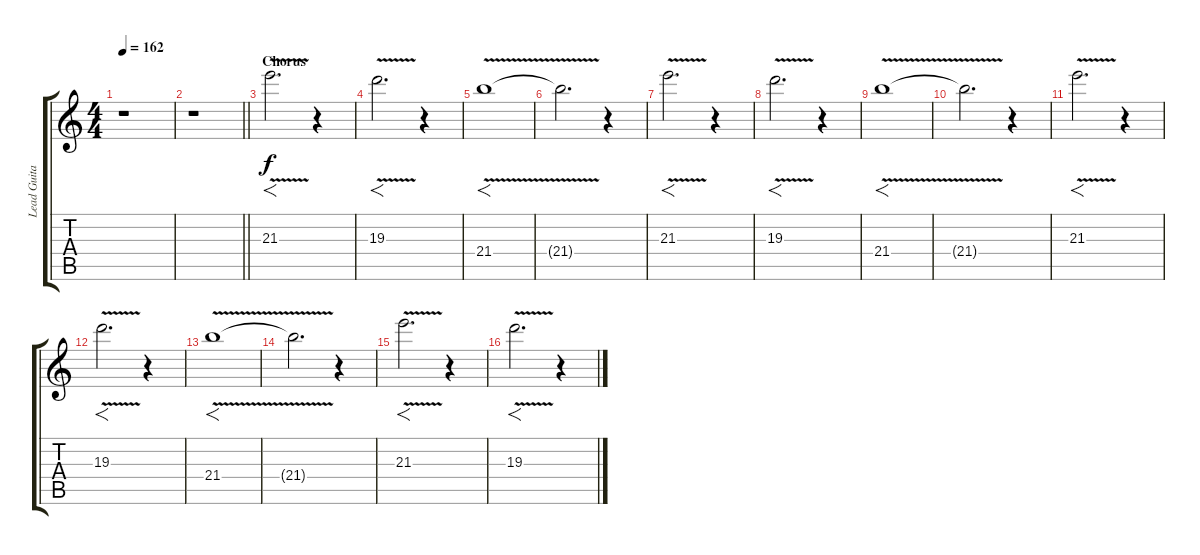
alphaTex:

\track ("Lead Guitar 1 [Brendon McNichol]" "Lead Guita") {instrument distortionguitar bank 255}
\staff {score tabs}
\tuning (E4 B3 G3 D3 A2 E2) {hide}
\ts (4 4)
\tempo 162
\clef g2
\ks c
r.1{dy f} |
\barLineRight lightlight
r.1 |
\section ("" "Chorus")
21.3{v}.2{f d balance 1} r.4 |
19.3{v}.2{f d} r.4 |
21.4{v}.1{f} |
21.4{t}.2{d} r.4 |
21.3{v}.2{f d} r.4 |
19.3{v}.2{f d} r.4 |
21.4{v}.1{f} |
21.4{t}.2{d} r.4 |
21.3{v}.2{f d} r.4 |
19.3{v}.2{f d} r.4 |
21.4{v}.1{f} |
21.4{t}.2{d} r.4 |
21.3{v}.2{f d} r.4 |
19.3{v}.2{f d} r.4
